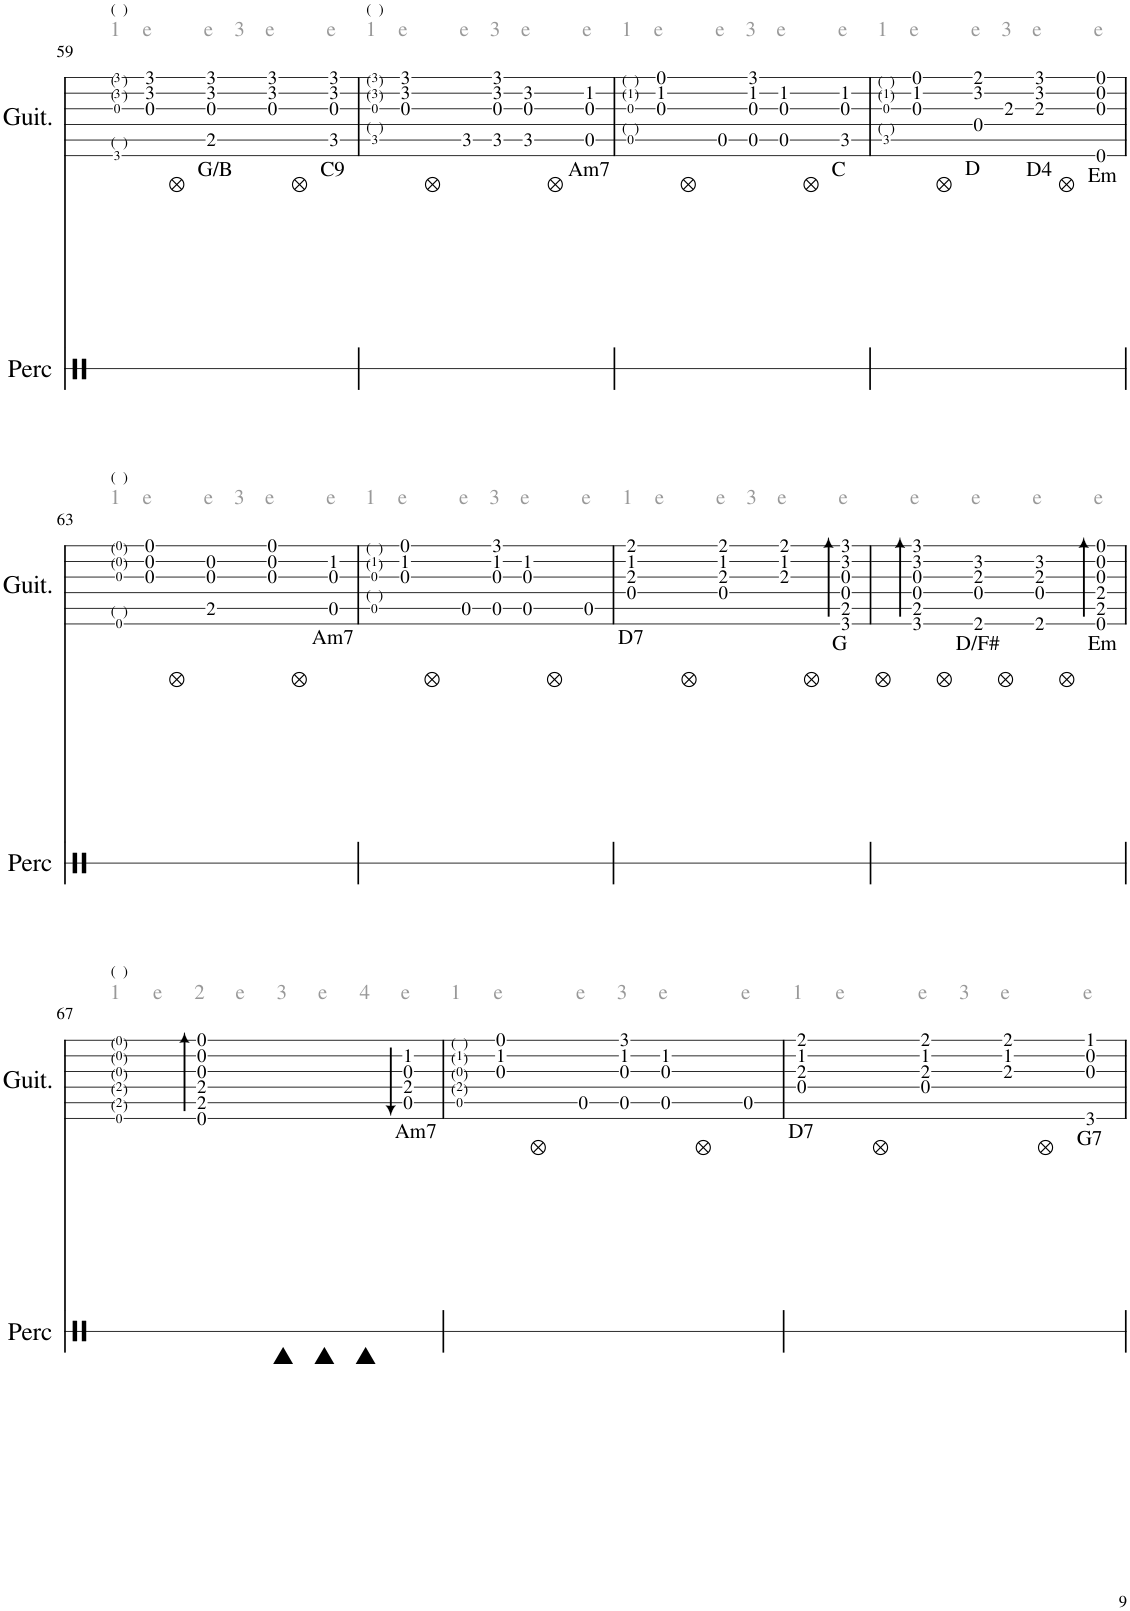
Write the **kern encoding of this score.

**kern	**text	**text	**kern
*part2	*part2	*part2	*part1
*staff2	*staff2	*staff2	*staff1
*I"Percussion	*	*	*I"Acoustic Guitar
*I'Perc	*	*	*I'Guit.
!!LO:PB:g=z
*clefX	*	*	*
*k[]	*	*	*k[]
*M4/4	*	*	*M4/4
=59	=59	=59	=59
*	*	*	*^
!	!	!	!LO:TX:a:color=#999999:t=1	!
!	!	!	!LO:TX:a:t=(  )	!
!	!	!	!LO:TX:a:t=(  )	!
!	!	!	!LO:TX:a:t=(  )	!
!	!	!	!LO:TX:a:t=(  )	!
*	*	*	*	*^
8RfL	.	.	8F#!]\ 8c#!]\ 8f#!]\L	8FF#!]	2ryy
!	!	!	!LO:TX:a:color=#999999:t=e	!	!
8RfJ	.	.	8F#\ 8c#\ 8f#\J	8r	.
!	!	!LO:LY:a	!	!	!
8Rf!L	.	⊗	8r	8r	.
!	!	!	!LO:TX:a:color=#999999:t=e	!	!
!	!	!	!LO:TX:b:t=G/B	!	!
8RfJ	.	.	4F# 4c# 4f#	4AA#	.
!	!	!	!	!	!LO:TX:a:color=#999999:t=3
8RfL	.	.	.	.	2ryy
!	!	!	!LO:TX:a:color=#999999:t=e	!	!
8RfJ	.	.	8F# 8c# 8f#	8r	.
!	!	!LO:LY:a	!	!	!
8Rf!L	.	⊗	8r	8r	.
!	!	!	!LO:TX:a:color=#999999:t=e	!	!
!	!	!	!LO:TX:b:t=C9	!	!
8RfJ	.	.	[8F# [8c# [8f#	[8BB	.
=60	=60	=60	=60	=60	=60
!	!	!	!LO:TX:a:color=#999999:t=1	!	!
!	!	!	!LO:TX:a:t=(  )	!	!
!	!	!	!LO:TX:a:t=(  )	!	!
!	!	!	!LO:TX:a:t=(  )	!	!
!	!	!	!LO:TX:a:t=(  )	!	!
*	*	*	*	*v	*v
8RfL	.	.	8F#!]\ 8c#!]\ 8f#!]\L	8BB!]
!	!	!	!LO:TX:a:color=#999999:t=e	!
8RfJ	.	.	8F#\ 8c#\ 8f#\J	8r
!	!	!LO:LY:a	!	!
8Rf!L	.	⊗	8r	8r
!	!	!	!LO:TX:a:color=#999999:t=e	!
8RfJ	.	.	8r	8BB
!	!	!	!LO:TX:a:color=#999999:t=3	!
8RfL	.	.	8F#\ 8c#\ 8f#\L	8BBL
!	!	!	!LO:TX:a:color=#999999:t=e	!
8RfJ	.	.	8F#\ 8c#\J	8BBJ
!	!	!LO:LY:a	!	!
8Rf!L	.	⊗	8r	8r
!	!	!	!LO:TX:a:color=#999999:t=e	!
!	!	!	!LO:TX:b:t=Am7	!
8RfJ	.	.	[8F# [8B	[8AA-
=61	=61	=61	=61	=61
!	!	!	!LO:TX:a:color=#999999:t=1	!
!	!	!	!LO:TX:a:t=(  )	!
!	!	!	!LO:TX:a:t=(  )	!
!	!	!	!LO:TX:a:t=(  )	!
8RfL	.	.	8F#!]\ 8B!]\L	8AA-!]
!	!	!	!LO:TX:a:color=#999999:t=e	!
8RfJ	.	.	8F#\ 8B\ 8e-\J	8r
!	!	!LO:LY:a	!	!
8Rf!L	.	⊗	8r	8r
!	!	!	!LO:TX:a:color=#999999:t=e	!
8RfJ	.	.	8r	8AA-
!	!	!	!LO:TX:a:color=#999999:t=3	!
8RfL	.	.	8F#\ 8B\ 8f#\L	8AA-L
!	!	!	!LO:TX:a:color=#999999:t=e	!
8RfJ	.	.	8F#\ 8B\J	8AA-J
!	!	!LO:LY:a	!	!
8Rf!L	.	⊗	8r	8r
!	!	!	!LO:TX:a:color=#999999:t=e	!
!	!	!	!LO:TX:b:t=C	!
8RfJ	.	.	[8F# [8B	[8BB
=62	=62	=62	=62	=62
!	!	!	!LO:TX:a:color=#999999:t=1	!
!	!	!	!LO:TX:a:t=(  )	!
!	!	!	!LO:TX:a:t=(  )	!
!	!	!	!LO:TX:a:t=(  )	!
8RfL	.	.	8F#!]\ 8B!]\L	8BB!]
!	!	!	!LO:TX:a:color=#999999:t=e	!
8RfJ	.	.	8F#\ 8B\ 8e-\J	8r
!	!	!LO:LY:a	!	!
8Rf!L	.	⊗	8r	8r
!	!	!	!LO:TX:a:color=#999999:t=e	!
!	!	!	!LO:TX:b:t=D	!
8RfJ	.	.	8c# 8f	8C#
!	!	!	!LO:TX:a:color=#999999:t=3	!
8RfL	.	.	8G#L	8r
!	!	!	!LO:TX:a:color=#999999:t=e	!
!	!	!	!LO:TX:b:t=D4	!
8RfJ	.	.	8G#\ 8c#\ 8f#\J	8r
!	!	!LO:LY:a	!	!
8Rf!L	.	⊗	8r	8r
!	!	!	!LO:TX:a:color=#999999:t=e	!
!	!	!	!LO:TX:b:t=Em	!
8RfJ	.	.	[8F# [8B- [8e-	[8EE-
!!LO:LB:g=z
=63	=63	=63	=63	=63
!	!	!	!LO:TX:a:color=#999999:t=1	!
!	!	!	!LO:TX:a:t=(  )	!
!	!	!	!LO:TX:a:t=(  )	!
!	!	!	!LO:TX:a:t=(  )	!
!	!	!	!LO:TX:a:t=(  )	!
*	*	*	*	*^
8RfL	.	.	8F#!]\ 8B-!]\ 8e-!]\L	8EE-!]	2ryy
!	!	!	!LO:TX:a:color=#999999:t=e	!	!
8RfJ	.	.	8F#\ 8B-\ 8e-\J	8r	.
!	!	!LO:LY:a	!	!	!
8Rf!L	.	⊗	8r	8r	.
!	!	!	!LO:TX:a:color=#999999:t=e	!	!
8RfJ	.	.	4F# 4B-	4AA#	.
!	!	!	!	!	!LO:TX:a:color=#999999:t=3
8RfL	.	.	.	.	2ryy
!	!	!	!LO:TX:a:color=#999999:t=e	!	!
8RfJ	.	.	8F# 8B- 8e-	8r	.
!	!	!LO:LY:a	!	!	!
8Rf!L	.	⊗	8r	8r	.
!	!	!	!LO:TX:a:color=#999999:t=e	!	!
!	!	!	!LO:TX:b:t=Am7	!	!
8RfJ	.	.	[8F# [8B	[8AA-	.
=64	=64	=64	=64	=64	=64
!	!	!	!LO:TX:a:color=#999999:t=1	!	!
!	!	!	!LO:TX:a:t=(  )	!	!
!	!	!	!LO:TX:a:t=(  )	!	!
!	!	!	!LO:TX:a:t=(  )	!	!
*	*	*	*	*v	*v
8RfL	.	.	8F#!]\ 8B!]\L	8AA-!]
!	!	!	!LO:TX:a:color=#999999:t=e	!
8RfJ	.	.	8F#\ 8B\ 8e-\J	8r
!	!	!LO:LY:a	!	!
8Rf!L	.	⊗	8r	8r
!	!	!	!LO:TX:a:color=#999999:t=e	!
8RfJ	.	.	8r	8AA-
!	!	!	!LO:TX:a:color=#999999:t=3	!
8RfL	.	.	8F#\ 8B\ 8f#\L	8AA-L
!	!	!	!LO:TX:a:color=#999999:t=e	!
8RfJ	.	.	8F#\ 8B\J	8AA-J
!	!	!LO:LY:a	!	!
8Rf!L	.	⊗	8r	8r
!	!	!	!LO:TX:a:color=#999999:t=e	!
8RfJ	.	.	8r	8AA-
=65	=65	=65	=65	=65
!	!	!	!LO:TX:a:color=#999999:t=1	!
!	!	!	!LO:TX:b:t=D7	!
*	*	*	*^	*^
8RfL	.	.	4G# 4B 4f	4C#	8ryy	2ryy
!	!	!	!	!	!LO:TX:a:color=#999999:t=e	!
8RfJ	.	.	.	.	2..ryy	.
!	!	!LO:LY:a	!	!	!	!
8Rf!L	.	⊗	8r	8r	.	.
!	!	!	!LO:TX:a:color=#999999:t=e	!	!	!
8RfJ	.	.	4G# 4B 4f	4C#	.	.
!	!	!	!	!	!	!LO:TX:a:color=#999999:t=3
8RfL	.	.	.	.	.	2ryy
!	!	!	!LO:TX:a:color=#999999:t=e	!	!	!
8RfJ	.	.	8G# 8B 8f	8r	.	.
!	!	!LO:LY:a	!	!	!	!
8Rf!L	.	⊗	8r	8r	.	.
!	!	!	!LO:TX:a:color=#999999:t=e	!	!	!
!	!	!	!LO:TX:b:t=G	!	!	!
8RfJ	.	.	8AA# 8C# 8F# 8c# 8f#	8FF#	.	.
=66	=66	=66	=66	=66	=66	=66
!	!	!LO:LY:a	!	!	!	!
*	*	*	*	*v	*v	*v
8Rf!L	.	⊗	8r	8r
!	!	!	!LO:TX:a:color=#999999:t=e	!
8RfJ	.	.	8AA# 8C# 8F# 8c# 8f#	8FF#
!	!	!LO:LY:a	!	!
8Rf!L	.	⊗	8r	8r
!	!	!	!LO:TX:a:color=#999999:t=e	!
!	!	!	!LO:TX:b:t=D/F#	!
8RfJ	.	.	8C# 8G# 8c#	8FF
!	!	!LO:LY:a	!	!
8Rf!L	.	⊗	8r	8r
!	!	!	!LO:TX:a:color=#999999:t=e	!
8RfJ	.	.	8C# 8G# 8c#	8FF
!	!	!LO:LY:a	!	!
8Rf!L	.	⊗	8r	8r
!	!	!	!LO:TX:a:color=#999999:t=e	!
!	!	!	!LO:TX:b:t=Em	!
8RfJ	.	.	[8AA# [8D# [8F# [8B- [8e-	[8EE-
!!LO:LB:g=z
=67	=67	=67	=67	=67
!	!	!	!LO:TX:a:color=#999999:t=1	!
!	!	!	!LO:TX:a:t=(  )	!
!	!	!	!LO:TX:a:t=(  )	!
!	!	!	!LO:TX:a:t=(  )	!
!	!	!	!LO:TX:a:t=(  )	!
!	!	!	!LO:TX:a:t=(  )	!
!	!	!	!LO:TX:a:t=(  )	!
*	*	*	*	*^
8RfL	.	.	8AA#!] 8D#!] 8F#!] 8B-!] 8e-!]	8EE-!]	2ryy
!	!	!	!LO:TX:a:color=#999999:t=e	!	!
8RfJ	.	.	8r	8r	.
!	!	!	!LO:TX:a:color=#999999:t=2	!	!
8RfL	.	.	8AA# 8D# 8F# 8B- 8e-	8EE-	.
!	!	!	!LO:TX:a:color=#999999:t=e	!	!
8RfJ	.	.	8r	8r	.
!	!	!	!LO:TX:a:color=#999999:t=3	!	!
!	!	!LO:LY:b	!	!	!
8Re!L	.	▲	4r	4r	8ryy
!	!	!	!	!	!LO:TX:a:color=#999999:t=e
!	!	!LO:LY:b	!	!	!
8Re!J	.	▲	.	.	4.ryy
!	!	!	!LO:TX:a:color=#999999:t=4	!	!
!	!	!LO:LY:b	!	!	!
8Re!L	.	▲	8r	8r	.
!	!	!	!LO:TX:a:color=#999999:t=e	!	!
!	!	!	!LO:TX:b:t=Am7	!	!
8RfJ	.	.	[8D# [8G- [8B	[8GG#	.
=68	=68	=68	=68	=68	=68
!	!	!	!LO:TX:a:color=#999999:t=1	!	!
!	!	!	!LO:TX:a:t=(  )	!	!
!	!	!	!LO:TX:a:t=(  )	!	!
!	!	!	!LO:TX:a:t=(  )	!	!
!	!	!	!LO:TX:a:t=(  )	!	!
*	*	*	*	*v	*v
8RfL	.	.	8D#!]\ 8G-!]\ 8B!]\L	8GG#!]
!	!	!	!LO:TX:a:color=#999999:t=e	!
8RfJ	.	.	8F#\ 8B\ 8e-\J	8r
!	!	!LO:LY:a	!	!
8Rf!L	.	⊗	8r	8r
!	!	!	!LO:TX:a:color=#999999:t=e	!
8RfJ	.	.	8r	8AA-
!	!	!	!LO:TX:a:color=#999999:t=3	!
8RfL	.	.	8F#\ 8B\ 8f#\L	8AA-L
!	!	!	!LO:TX:a:color=#999999:t=e	!
8RfJ	.	.	8F#\ 8B\J	8AA-J
!	!	!LO:LY:a	!	!
8Rf!L	.	⊗	8r	8r
!	!	!	!LO:TX:a:color=#999999:t=e	!
8RfJ	.	.	8r	8AA-
=69	=69	=69	=69	=69
!	!	!	!LO:TX:a:color=#999999:t=1	!
!	!	!	!LO:TX:b:t=D7	!
*	*	*	*^	*^
8RfL	.	.	4G# 4B 4f	4C#	8ryy	2ryy
!	!	!	!	!	!LO:TX:a:color=#999999:t=e	!
8RfJ	.	.	.	.	2..ryy	.
!	!	!LO:LY:a	!	!	!	!
8Rf!L	.	⊗	8r	8r	.	.
!	!	!	!LO:TX:a:color=#999999:t=e	!	!	!
8RfJ	.	.	4G# 4B 4f	4C#	.	.
!	!	!	!	!	!	!LO:TX:a:color=#999999:t=3
8RfL	.	.	.	.	.	2ryy
!	!	!	!LO:TX:a:color=#999999:t=e	!	!	!
8RfJ	.	.	8G# 8B 8f	8r	.	.
!	!	!LO:LY:a	!	!	!	!
8Rf!L	.	⊗	8r	8r	.	.
!	!	!	!LO:TX:a:color=#999999:t=e	!	!	!
!	!	!	!LO:TX:b:t=G7	!	!	!
8RfJ	.	.	[8F# [8B- [8e	[8FF#	.	.
*	*	*	*v	*v	*v	*v
=	=	=	=
*-	*-	*-	*-
